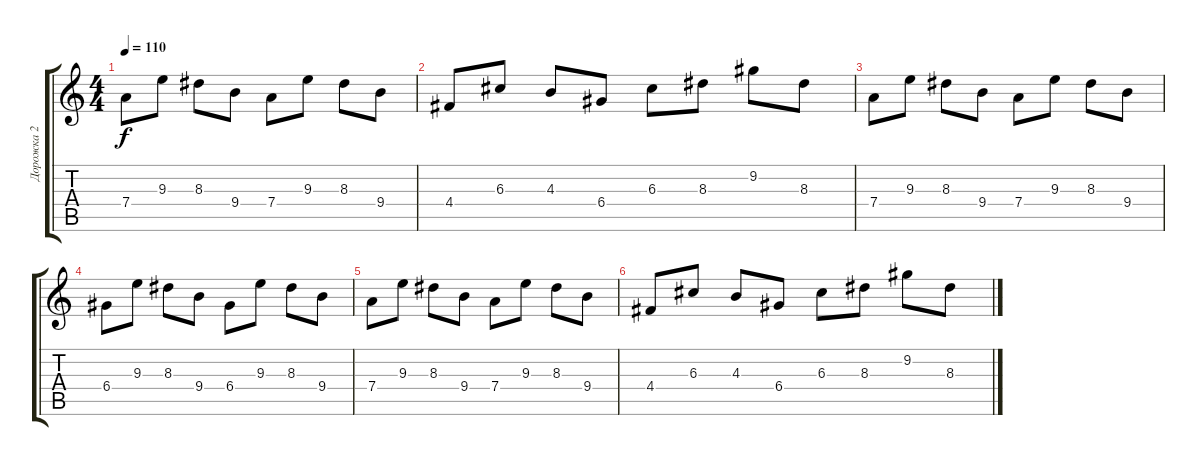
\track ("Дорожка 2" "Дорожка 2") {instrument distortionguitar}
\staff {score tabs}
\tuning (E4 B3 G3 D3 A2 E2) {hide}
\ts (4 4)
\tempo 110
\clef g2
\ks c
7.4.8{dy f} 9.3.8 8.3.8 9.4.8 7.4.8 9.3.8 8.3.8 9.4.8 |
4.4.8 6.3.8 4.3.8 6.4.8 6.3.8 8.3.8 9.2.8 8.3.8 |
7.4.8 9.3.8 8.3.8 9.4.8 7.4.8 9.3.8 8.3.8 9.4.8 |
6.4.8 9.3.8 8.3.8 9.4.8 6.4.8 9.3.8 8.3.8 9.4.8 |
7.4.8 9.3.8 8.3.8 9.4.8 7.4.8 9.3.8 8.3.8 9.4.8 |
4.4.8 6.3.8 4.3.8 6.4.8 6.3.8 8.3.8 9.2.8 8.3.8
